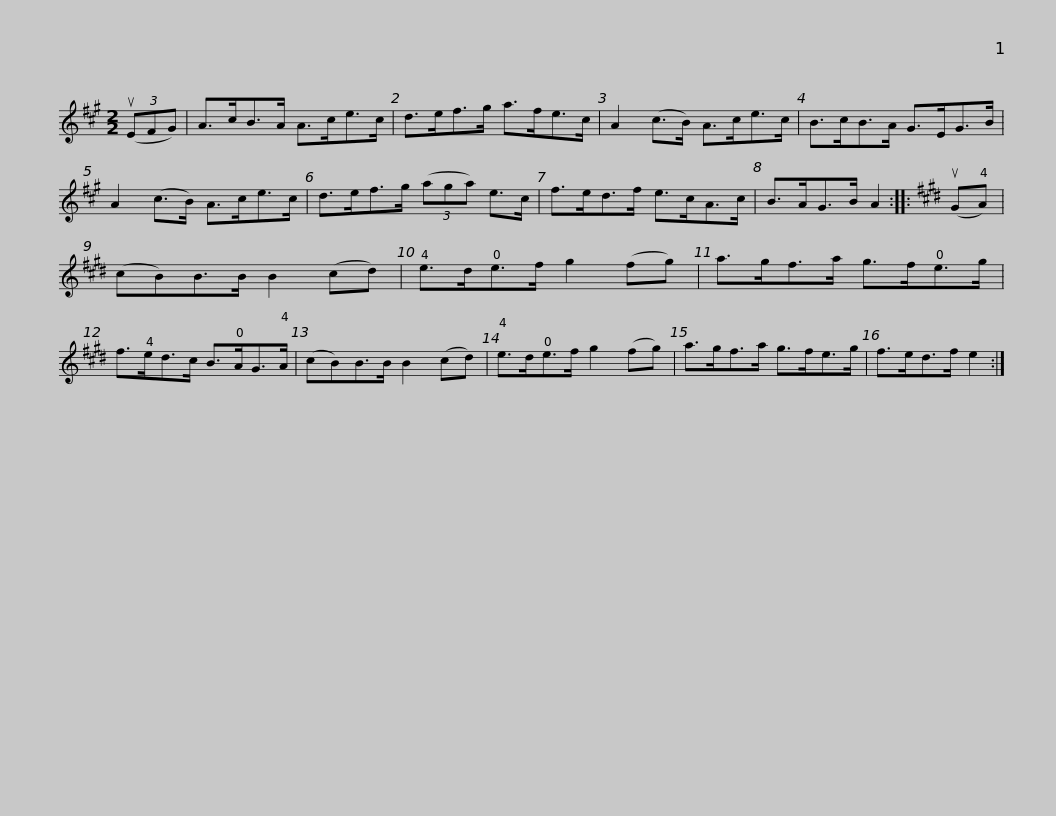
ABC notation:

X:1
L:1/8
M:2/2
I:linebreak $
K:A
V:1 treble
V:1
 (3(uEFG) | A>cB>A A>ce>c | d>ef>g a>fe>c | A2 (c>B) A>ce>c | B>cB>A G>EG>B |$ %5
 A2 (c>B) A>ce>c | d>ef>g (3(aga) e>c | f>ed>f e>cA>c | B>AG>B A2 ::[K:E] (uGA) |$ %10
 (cB)B>B B2 (cd) | e>de>f g2 (fg) | a>gf>a g>fe>g | f>ed>c B>AG>A | (cB)B>B B2 (cd) |$ %15
 e>de>f g2 (fg) | a>gf>a g>fe>g | f>ed>f e2 :| %18
